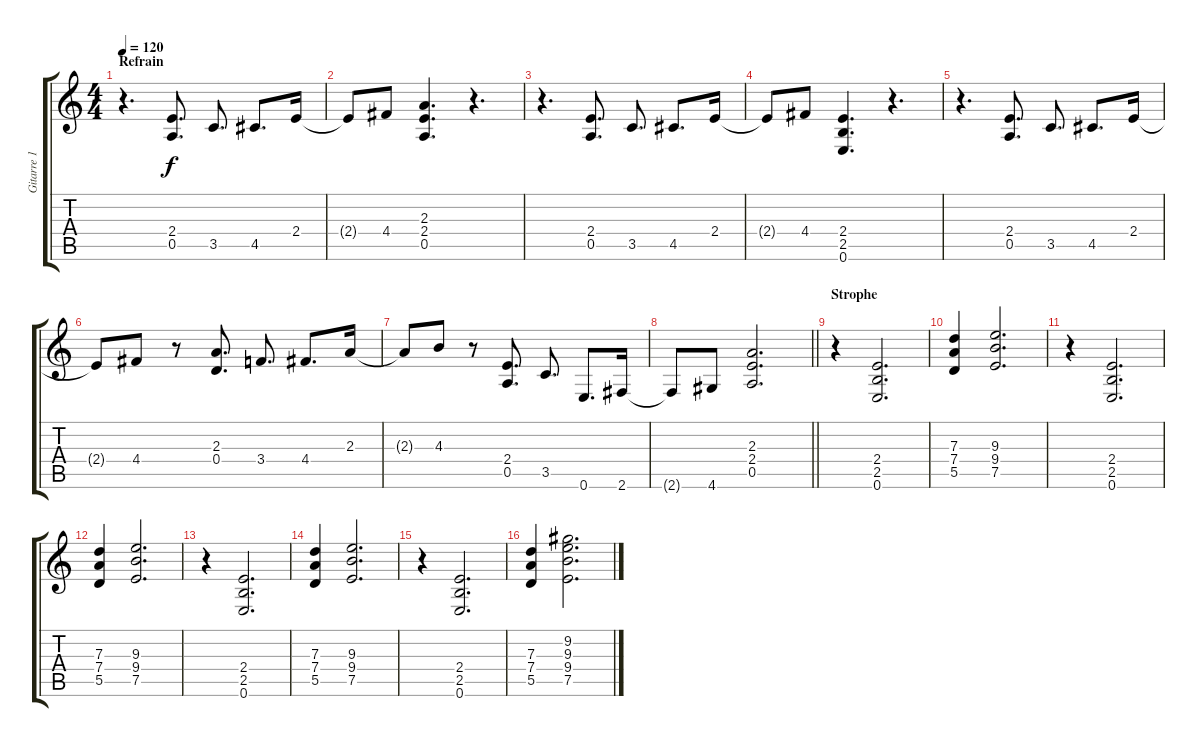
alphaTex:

\track ("Gitarre 1" "Gitarre 1") {instrument distortionguitar}
\staff {score tabs}
\tuning (E4 B3 G3 D3 A2 E2) {hide}
\ts (4 4)
\section ("" "Refrain")
\tempo 120
\clef g2
\ks c
r.4{d dy f} (2.4 0.5).8{d} 3.5.8{d} 4.5.8{d} 2.4.16 |
2.4{t}.8 4.4.8 (2.3 2.4 0.5).4{d} r.4{d} |
r.4{d} (2.4 0.5).8{d} 3.5.8{d} 4.5.8{d} 2.4.16 |
2.4{t}.8 4.4.8 (2.4 2.5 0.6).4{d} r.4{d} |
r.4{d} (2.4 0.5).8{d} 3.5.8{d} 4.5.8{d} 2.4.16 |
2.4{t}.8 4.4.8 r.8 (2.3 0.4).8{d} 3.4.8{d} 4.4.8{d} 2.3.16 |
2.3{t}.8 4.3.8 r.8 (2.4 0.5).8{d} 3.5.8{d} 0.6.8{d} 2.6.16 |
\barLineRight lightlight
2.6{t}.8 4.6.8 (2.3 2.4 0.5).2{d} |
\section ("" "Strophe")
r.4 (2.4 2.5 0.6).2{d} |
(7.3 7.4 5.5).4 (9.3 9.4 7.5).2{d} |
r.4 (2.4 2.5 0.6).2{d} |
(7.3 7.4 5.5).4 (9.3 9.4 7.5).2{d} |
r.4 (2.4 2.5 0.6).2{d} |
(7.3 7.4 5.5).4 (9.3 9.4 7.5).2{d} |
r.4 (2.4 2.5 0.6).2{d} |
(7.3 7.4 5.5).4 (9.2 9.3 9.4 7.5).2{d}
